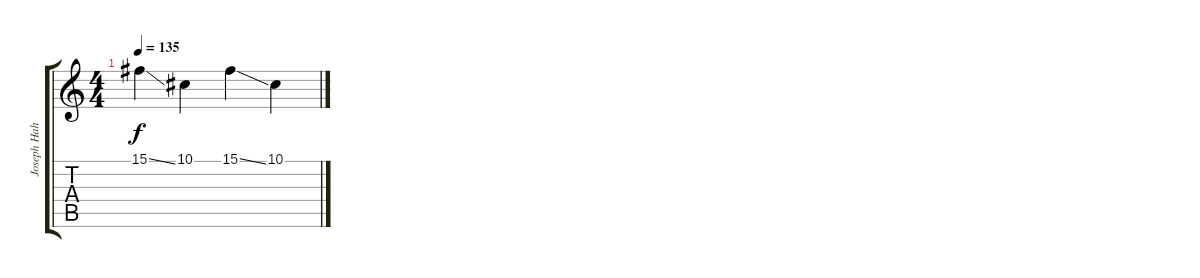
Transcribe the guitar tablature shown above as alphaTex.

\track ("Joseph Hahn (Sampler)" "Joseph Hah") {instrument lead6voice}
\staff {score tabs}
\tuning (Eb4 Bb3 Gb3 Db3 Ab2 Db2) {hide}
\ts (4 4)
\tempo 135
\clef g2
\ks c
15.1{ss}.4{dy f} 10.1.4 15.1{ss}.4 10.1.4
